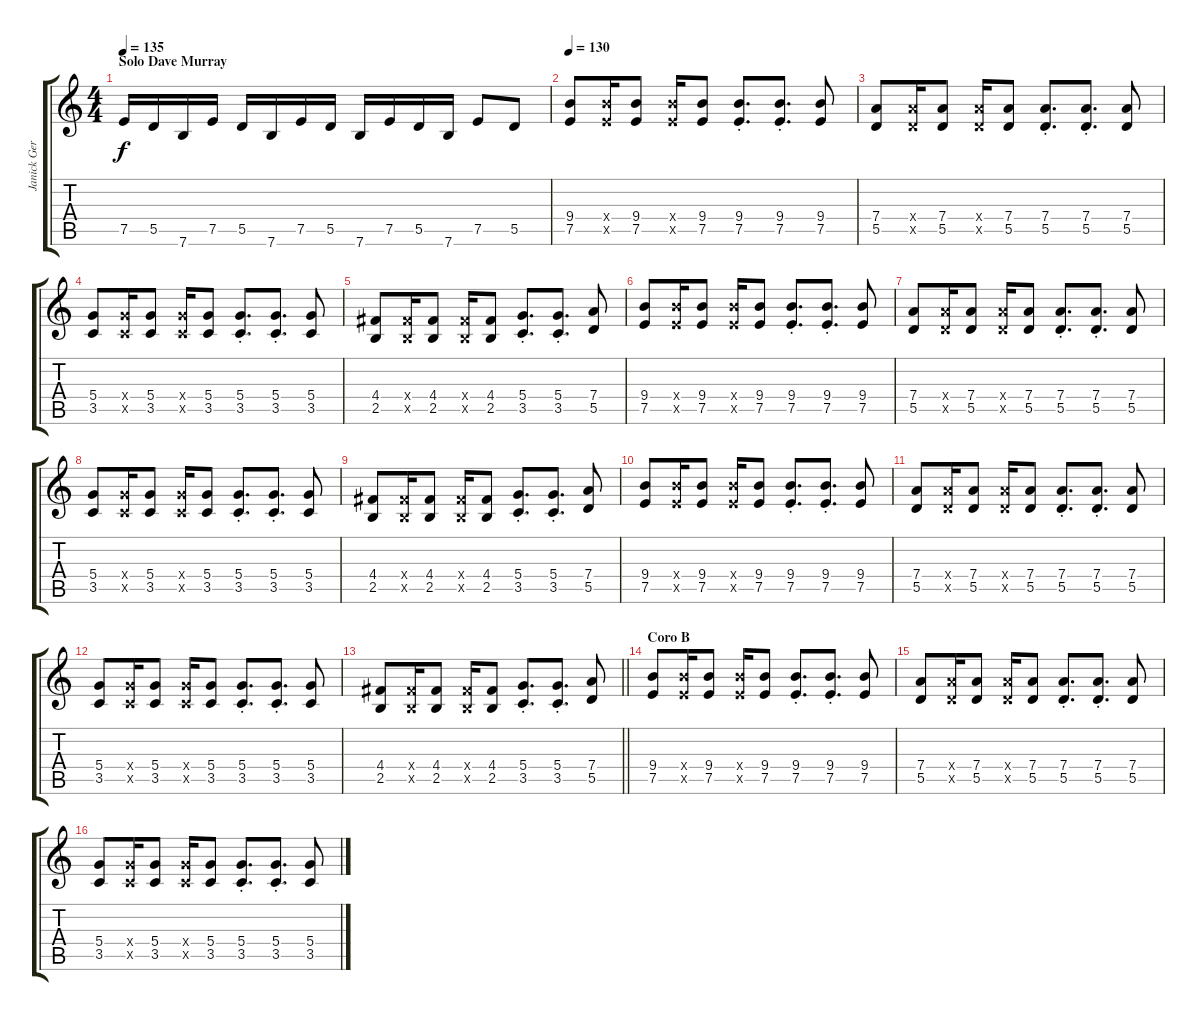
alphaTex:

\track ("Janick Gers" "Janick Ger") {instrument overdrivenguitar}
\staff {score tabs}
\tuning (E4 B3 G3 D3 A2 E2) {hide}
\ts (4 4)
\section ("" "Solo Dave Murray")
\tempo 135
\clef g2
\ks c
7.5.16{dy f} 5.5.16 7.6.16 7.5.16 5.5.16 7.6.16 7.5.16 5.5.16 7.6.16 7.5.16 5.5.16 7.6.16 7.5.8 5.5.8 |
\tempo 130
(9.4 7.5).8 (9.4{x} 7.5{x}).16 (9.4 7.5).8 (9.4{x} 7.5{x}).16 (9.4 7.5).8 (9.4{st} 7.5{st}).8{d} (9.4{st} 7.5{st}).8{d} (9.4 7.5).8 |
(7.4 5.5).8 (7.4{x} 5.5{x}).16 (7.4 5.5).8 (7.4{x} 5.5{x}).16 (7.4 5.5).8 (7.4{st} 5.5{st}).8{d} (7.4{st} 5.5{st}).8{d} (7.4 5.5).8 |
(5.4 3.5).8 (5.4{x} 3.5{x}).16 (5.4 3.5).8 (5.4{x} 3.5{x}).16 (5.4 3.5).8 (5.4{st} 3.5{st}).8{d} (5.4{st} 3.5{st}).8{d} (5.4 3.5).8 |
(4.4 2.5).8 (4.4{x} 2.5{x}).16 (4.4 2.5).8 (4.4{x} 2.5{x}).16 (4.4 2.5).8 (5.4{st} 3.5{st}).8{d} (5.4{st} 3.5{st}).8{d} (7.4 5.5).8 |
(9.4 7.5).8 (9.4{x} 7.5{x}).16 (9.4 7.5).8 (9.4{x} 7.5{x}).16 (9.4 7.5).8 (9.4{st} 7.5{st}).8{d} (9.4{st} 7.5{st}).8{d} (9.4 7.5).8 |
(7.4 5.5).8 (7.4{x} 5.5{x}).16 (7.4 5.5).8 (7.4{x} 5.5{x}).16 (7.4 5.5).8 (7.4{st} 5.5{st}).8{d} (7.4{st} 5.5{st}).8{d} (7.4 5.5).8 |
(5.4 3.5).8 (5.4{x} 3.5{x}).16 (5.4 3.5).8 (5.4{x} 3.5{x}).16 (5.4 3.5).8 (5.4{st} 3.5{st}).8{d} (5.4{st} 3.5{st}).8{d} (5.4 3.5).8 |
(4.4 2.5).8 (4.4{x} 2.5{x}).16 (4.4 2.5).8 (4.4{x} 2.5{x}).16 (4.4 2.5).8 (5.4{st} 3.5{st}).8{d} (5.4{st} 3.5{st}).8{d} (7.4 5.5).8 |
(9.4 7.5).8 (9.4{x} 7.5{x}).16 (9.4 7.5).8 (9.4{x} 7.5{x}).16 (9.4 7.5).8 (9.4{st} 7.5{st}).8{d} (9.4{st} 7.5{st}).8{d} (9.4 7.5).8 |
(7.4 5.5).8 (7.4{x} 5.5{x}).16 (7.4 5.5).8 (7.4{x} 5.5{x}).16 (7.4 5.5).8 (7.4{st} 5.5{st}).8{d} (7.4{st} 5.5{st}).8{d} (7.4 5.5).8 |
(5.4 3.5).8 (5.4{x} 3.5{x}).16 (5.4 3.5).8 (5.4{x} 3.5{x}).16 (5.4 3.5).8 (5.4{st} 3.5{st}).8{d} (5.4{st} 3.5{st}).8{d} (5.4 3.5).8 |
\barLineRight lightlight
(4.4 2.5).8 (4.4{x} 2.5{x}).16 (4.4 2.5).8 (4.4{x} 2.5{x}).16 (4.4 2.5).8 (5.4{st} 3.5{st}).8{d} (5.4{st} 3.5{st}).8{d} (7.4 5.5).8 |
\section ("" "Coro B")
(9.4 7.5).8 (9.4{x} 7.5{x}).16 (9.4 7.5).8 (9.4{x} 7.5{x}).16 (9.4 7.5).8 (9.4{st} 7.5{st}).8{d} (9.4{st} 7.5{st}).8{d} (9.4 7.5).8 |
(7.4 5.5).8 (7.4{x} 5.5{x}).16 (7.4 5.5).8 (7.4{x} 5.5{x}).16 (7.4 5.5).8 (7.4{st} 5.5{st}).8{d} (7.4{st} 5.5{st}).8{d} (7.4 5.5).8 |
(5.4 3.5).8 (5.4{x} 3.5{x}).16 (5.4 3.5).8 (5.4{x} 3.5{x}).16 (5.4 3.5).8 (5.4{st} 3.5{st}).8{d} (5.4{st} 3.5{st}).8{d} (5.4 3.5).8
